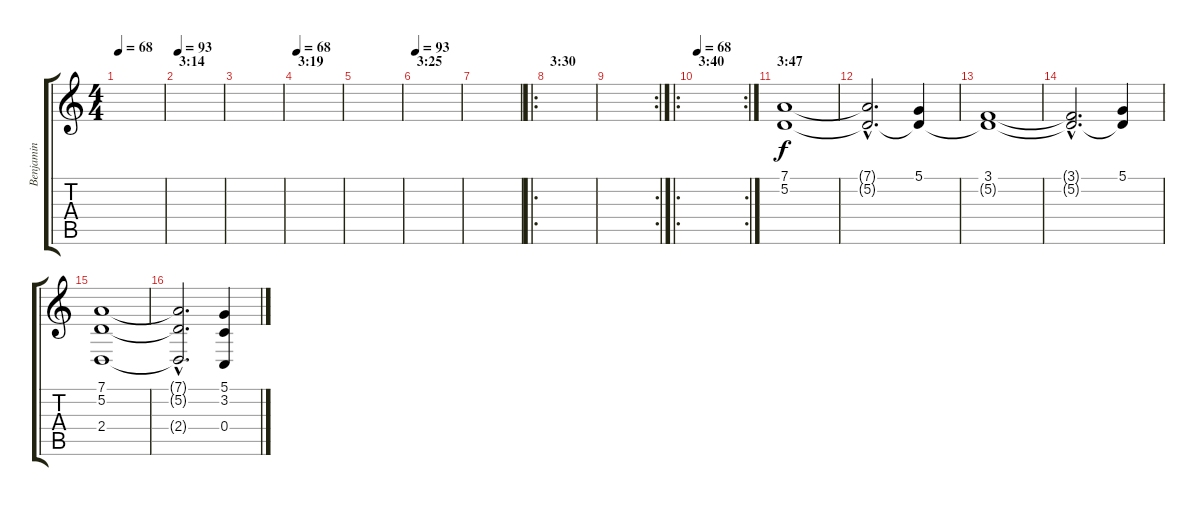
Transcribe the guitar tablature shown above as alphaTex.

\track ("Benjamin" "Benjamin") {instrument lead3calliope}
\staff {score tabs}
\tuning (D4 A3 F3 C3 G2 D2) {hide}
\ts (4 4)
\tempo 68
\clef g2
\ks c
|
\section ("" "3:14")
\tempo 93
|
|
\section ("" "3:19")
\tempo 68
|
|
\section ("" "3:25")
\tempo 93
|
|
\ro
\section ("" "3:30")
|
\rc 2
|
\ro
\rc 2
\section ("" "3:40")
\tempo 68
|
\section ("" "3:47")
(7.1 5.2).1 |
(7.1{hac t} 5.2{hac t}).2{d} (5.1 5.2{t}).4 |
(3.1 5.2{t}).1 |
(3.1{hac t} 5.2{hac t}).2{d} (5.1 5.2{t}).4 |
(7.1 5.2 2.4).1 |
(7.1{hac t} 5.2{hac t} 2.4{hac t}).2{d} (5.1 3.2 0.4).4
